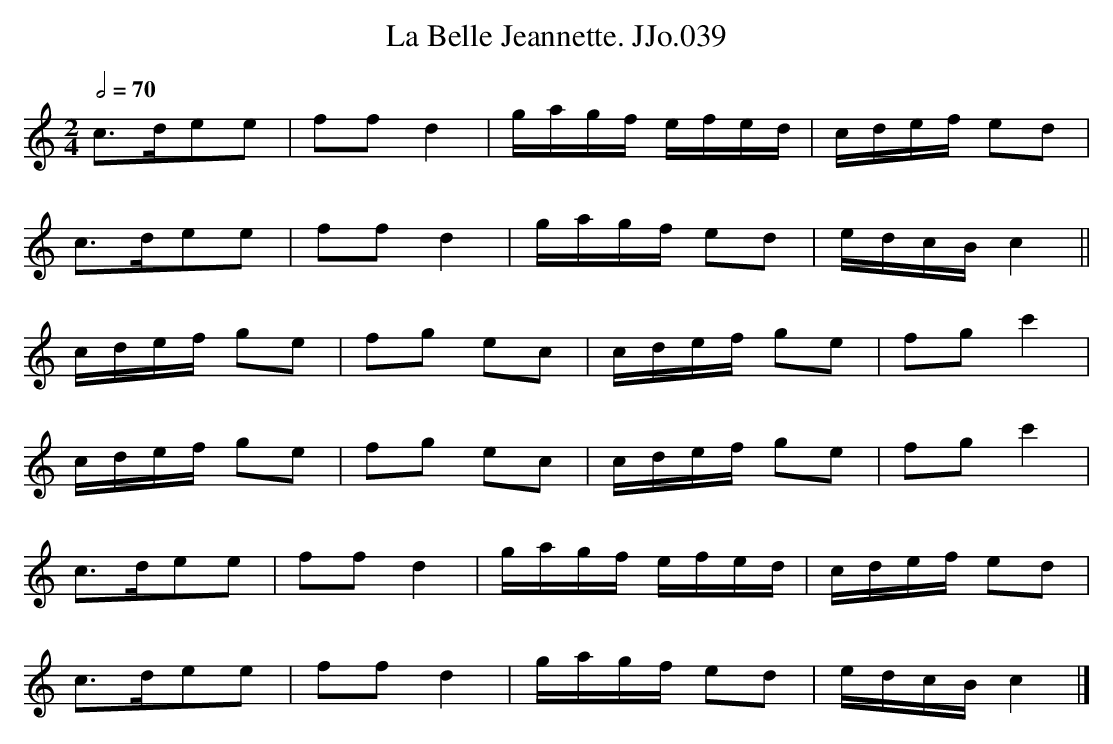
X:1
T:La Belle Jeannette. JJo.039
L:1/8
M:2/4
Q:1/2=70
K:C
c>dee|ffd2| g/a/g/f/ e/f/e/d/|c/d/e/f/ ed|!
c>dee|ffd2| g/a/g/f/ ed|e/d/c/B/ c2||!
c/d/e/f/ ge|fg ec|c/d/e/f/ ge|fgc'2|!
c/d/e/f/ ge|fg ec|c/d/e/f/ ge|fgc'2|!
c>dee|ffd2| g/a/g/f/ e/f/e/d/|c/d/e/f/ ed|!
c>dee|ffd2| g/a/g/f/ ed|e/d/c/B/ c2|]
